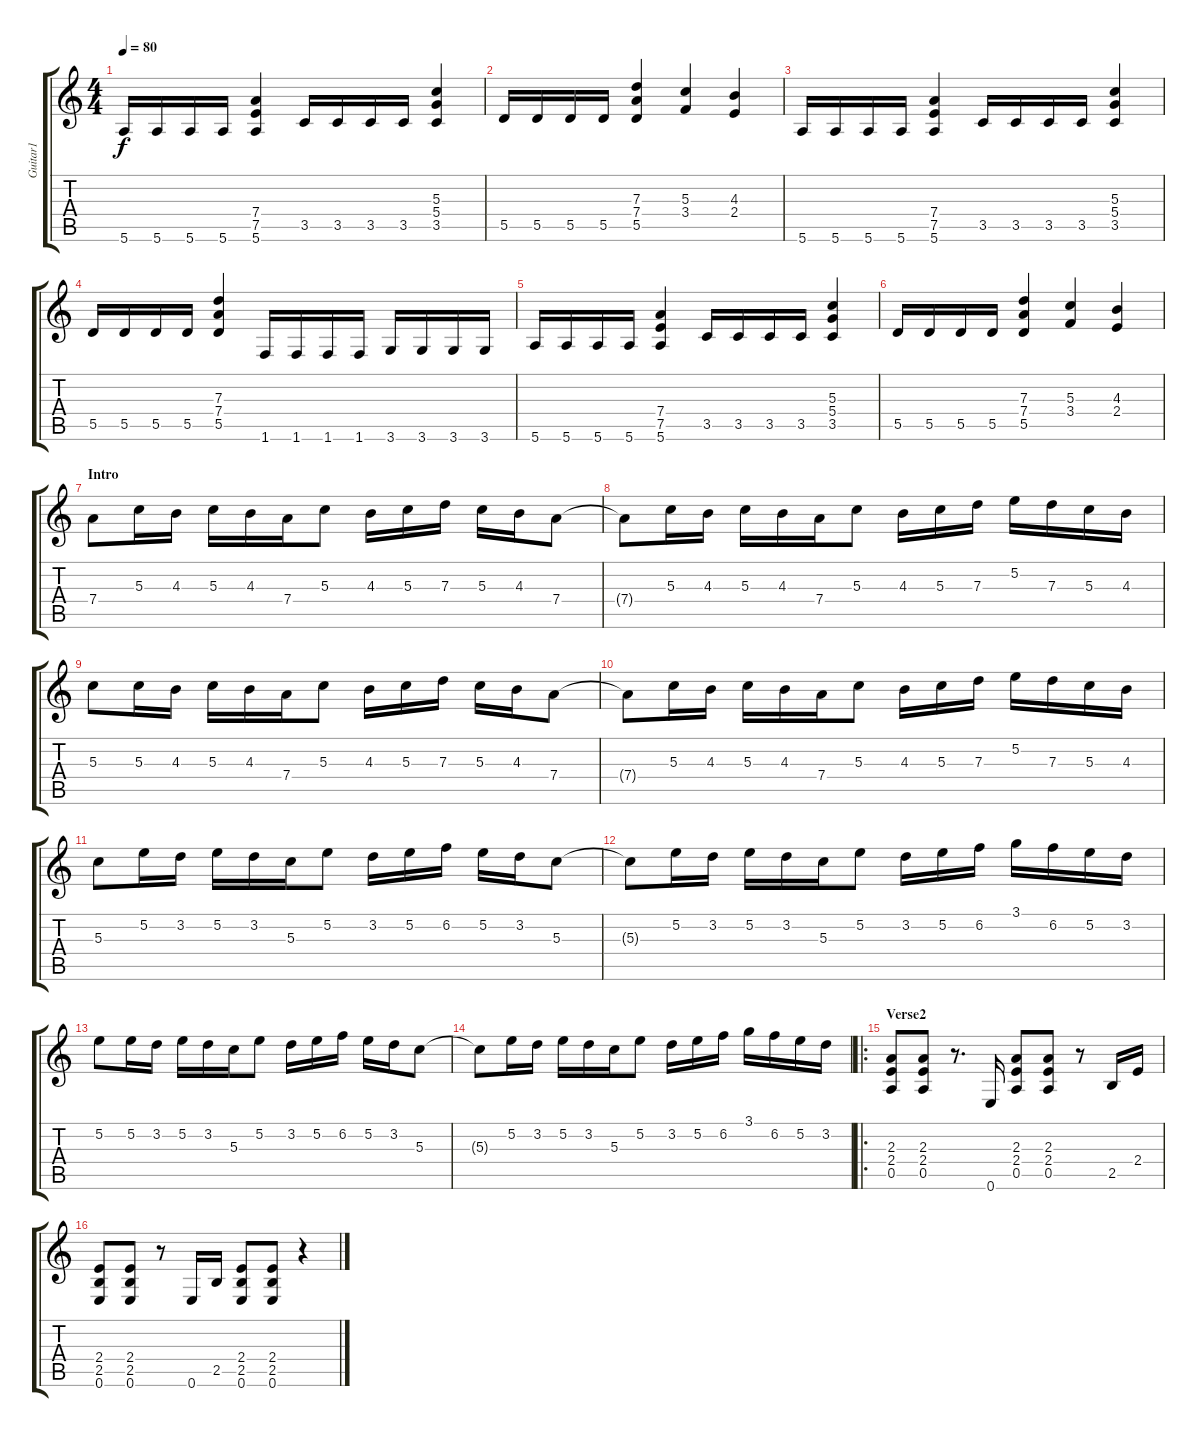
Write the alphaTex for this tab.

\track ("Guitar1" "Guitar1") {instrument distortionguitar}
\staff {score tabs}
\tuning (E4 B3 G3 D3 A2 E2) {hide}
\ts (4 4)
\tempo 80
\clef g2
\ks c
5.6.16{dy f} 5.6.16 5.6.16 5.6.16 (7.4 7.5 5.6).4 3.5.16 3.5.16 3.5.16 3.5.16 (5.3 5.4 3.5).4 |
5.5.16 5.5.16 5.5.16 5.5.16 (7.3 7.4 5.5).4 (5.3 3.4).4 (4.3 2.4).4 |
5.6.16 5.6.16 5.6.16 5.6.16 (7.4 7.5 5.6).4 3.5.16 3.5.16 3.5.16 3.5.16 (5.3 5.4 3.5).4 |
5.5.16 5.5.16 5.5.16 5.5.16 (7.3 7.4 5.5).4 1.6.16 1.6.16 1.6.16 1.6.16 3.6.16 3.6.16 3.6.16 3.6.16 |
5.6.16 5.6.16 5.6.16 5.6.16 (7.4 7.5 5.6).4 3.5.16 3.5.16 3.5.16 3.5.16 (5.3 5.4 3.5).4 |
5.5.16 5.5.16 5.5.16 5.5.16 (7.3 7.4 5.5).4 (5.3 3.4).4 (4.3 2.4).4 |
\section ("" "Intro")
7.4.8 5.3.16 4.3.16 5.3.16 4.3.16 7.4.16 5.3.8 4.3.16 5.3.16 7.3.16 5.3.16 4.3.16 7.4.8 |
7.4{t}.8 5.3.16 4.3.16 5.3.16 4.3.16 7.4.16 5.3.8 4.3.16 5.3.16 7.3.16 5.2.16 7.3.16 5.3.16 4.3.16 |
5.3.8 5.3.16 4.3.16 5.3.16 4.3.16 7.4.16 5.3.8 4.3.16 5.3.16 7.3.16 5.3.16 4.3.16 7.4.8 |
7.4{t}.8 5.3.16 4.3.16 5.3.16 4.3.16 7.4.16 5.3.8 4.3.16 5.3.16 7.3.16 5.2.16 7.3.16 5.3.16 4.3.16 |
5.3.8 5.2.16 3.2.16 5.2.16 3.2.16 5.3.16 5.2.8 3.2.16 5.2.16 6.2.16 5.2.16 3.2.16 5.3.8 |
5.3{t}.8 5.2.16 3.2.16 5.2.16 3.2.16 5.3.16 5.2.8 3.2.16 5.2.16 6.2.16 3.1.16 6.2.16 5.2.16 3.2.16 |
5.2.8 5.2.16 3.2.16 5.2.16 3.2.16 5.3.16 5.2.8 3.2.16 5.2.16 6.2.16 5.2.16 3.2.16 5.3.8 |
5.3{t}.8 5.2.16 3.2.16 5.2.16 3.2.16 5.3.16 5.2.8 3.2.16 5.2.16 6.2.16 3.1.16 6.2.16 5.2.16 3.2.16 |
\ro
\section ("" "Verse2")
(2.3 2.4 0.5).8 (2.3 2.4 0.5).8 r.8{d} 0.6.16 (2.3 2.4 0.5).8 (2.3 2.4 0.5).8 r.8 2.5.16 2.4.16 |
(2.4 2.5 0.6).8 (2.4 2.5 0.6).8 r.8 0.6.16 2.5.16 (2.4 2.5 0.6).8 (2.4 2.5 0.6).8 r.4
